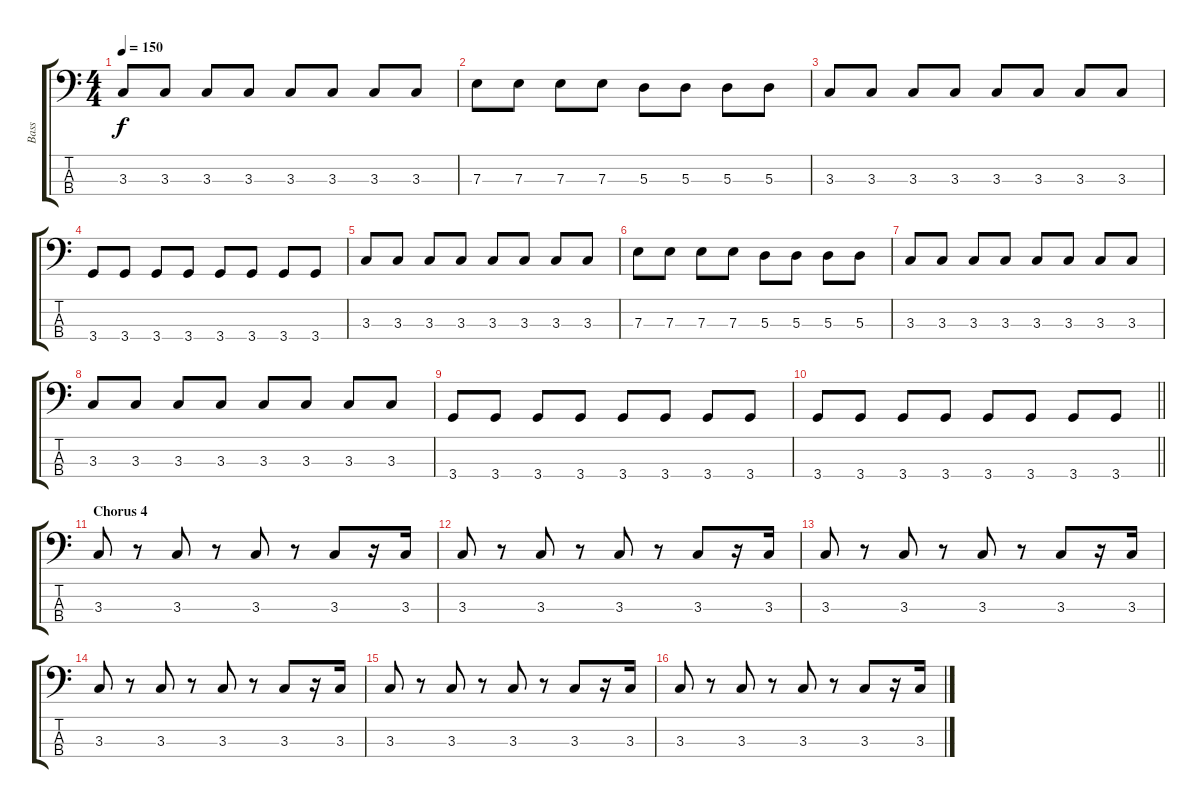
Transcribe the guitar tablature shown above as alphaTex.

\track ("Bass" "Bass") {instrument electricbassfinger}
\staff {score tabs}
\tuning (G2 D2 A1 E1) {hide}
\ts (4 4)
\tempo 150
\clef f4
\ks c
3.3.8{dy f} 3.3.8 3.3.8 3.3.8 3.3.8 3.3.8 3.3.8 3.3.8 |
7.3.8 7.3.8 7.3.8 7.3.8 5.3.8 5.3.8 5.3.8 5.3.8 |
3.3.8 3.3.8 3.3.8 3.3.8 3.3.8 3.3.8 3.3.8 3.3.8 |
3.4.8 3.4.8 3.4.8 3.4.8 3.4.8 3.4.8 3.4.8 3.4.8 |
3.3.8 3.3.8 3.3.8 3.3.8 3.3.8 3.3.8 3.3.8 3.3.8 |
7.3.8 7.3.8 7.3.8 7.3.8 5.3.8 5.3.8 5.3.8 5.3.8 |
3.3.8 3.3.8 3.3.8 3.3.8 3.3.8 3.3.8 3.3.8 3.3.8 |
3.3.8 3.3.8 3.3.8 3.3.8 3.3.8 3.3.8 3.3.8 3.3.8 |
3.4.8 3.4.8 3.4.8 3.4.8 3.4.8 3.4.8 3.4.8 3.4.8 |
\barLineRight lightlight
3.4.8 3.4.8 3.4.8 3.4.8 3.4.8 3.4.8 3.4.8 3.4.8 |
\section ("" "Chorus 4")
3.3.8 r.8 3.3.8 r.8 3.3.8 r.8 3.3.8 r.16 3.3.16 |
3.3.8 r.8 3.3.8 r.8 3.3.8 r.8 3.3.8 r.16 3.3.16 |
3.3.8 r.8 3.3.8 r.8 3.3.8 r.8 3.3.8 r.16 3.3.16 |
3.3.8 r.8 3.3.8 r.8 3.3.8 r.8 3.3.8 r.16 3.3.16 |
3.3.8 r.8 3.3.8 r.8 3.3.8 r.8 3.3.8 r.16 3.3.16 |
3.3.8 r.8 3.3.8 r.8 3.3.8 r.8 3.3.8 r.16 3.3.16
